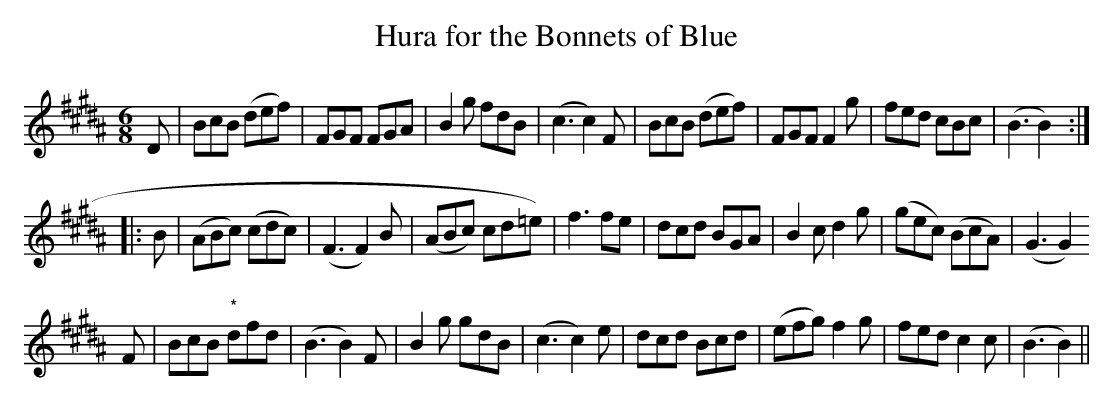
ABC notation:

X:1
T:Hura for the Bonnets of Blue
M:6/8
L:1/8
K:B_ major
D|BcB (def)|FGF FGA|B2g fdB|(c3c2)F|BcB (def)|FGF F2g|fed cBc|(B3B2):||:
B|(ABc) (cdc)|(F3F2)B|(ABc) cd=e)|f3fe|dcd BGA|B2cd2g|(gec) (BcA)|(G3G2)
F|BcB"*" dfd|(B3B2)F|B2g gdB|(c3c2)e|dcd Bcd|(efg)f2g|fed c2c|(B3B2)||
